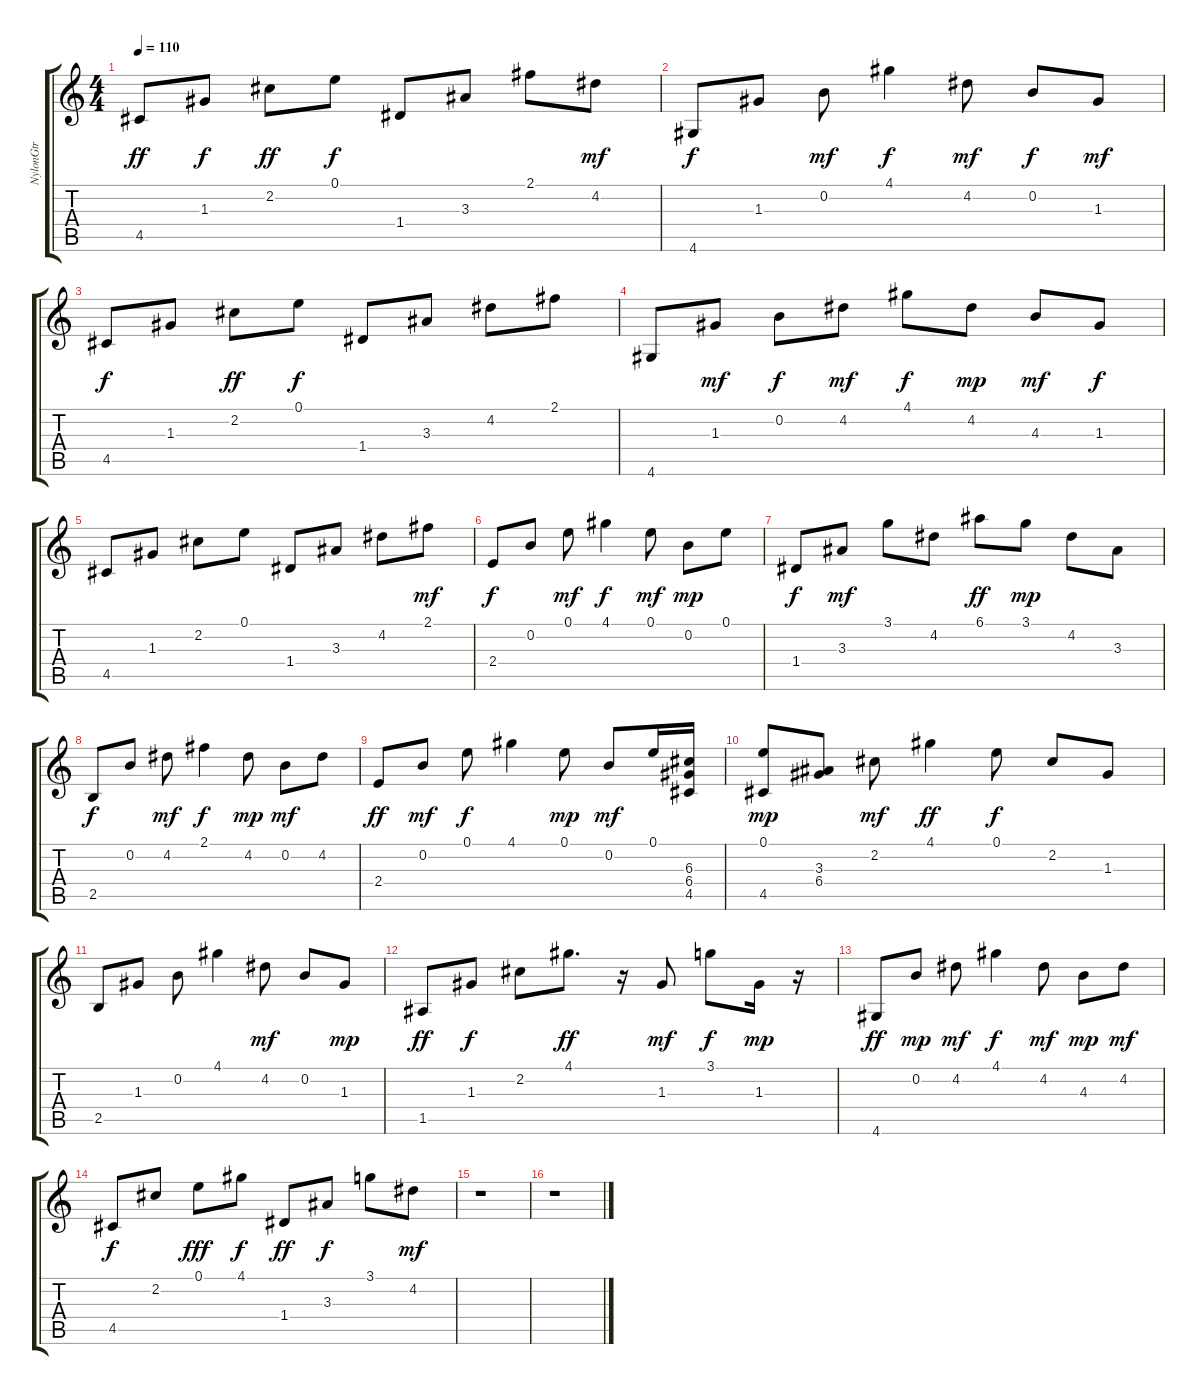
\track ("NylonGtr" "NylonGtr") {instrument acousticguitarnylon}
\staff {score tabs}
\tuning (E4 B3 G3 D3 A2 E2) {hide}
\ts (4 4)
\tempo 110
\clef g2
\ks c
4.5.8{dy ff} 1.3.8{dy f} 2.2.8{dy ff} 0.1.8{dy f} 1.4.8 3.3.8 2.1.8 4.2.8{dy mf} |
4.6.8{dy f} 1.3.8 0.2.8{dy mf} 4.1.4{dy f} 4.2.8{dy mf} 0.2.8{dy f} 1.3.8{dy mf} |
4.5.8{dy f} 1.3.8 2.2.8{dy ff} 0.1.8{dy f} 1.4.8 3.3.8 4.2.8 2.1.8 |
4.6.8 1.3.8{dy mf} 0.2.8{dy f} 4.2.8{dy mf} 4.1.8{dy f} 4.2.8{dy mp} 4.3.8{dy mf} 1.3.8{dy f} |
4.5.8 1.3.8 2.2.8 0.1.8 1.4.8 3.3.8 4.2.8 2.1.8{dy mf} |
2.4.8{dy f} 0.2.8 0.1.8{dy mf} 4.1.4{dy f} 0.1.8{dy mf} 0.2.8{dy mp} 0.1.8 |
1.4.8{dy f} 3.3.8{dy mf} 3.1.8 4.2.8 6.1.8{dy ff} 3.1.8{dy mp} 4.2.8 3.3.8 |
2.5.8{dy f} 0.2.8 4.2.8{dy mf} 2.1.4{dy f} 4.2.8{dy mp} 0.2.8{dy mf} 4.2.8 |
2.4.8{dy ff} 0.2.8{dy mf} 0.1.8{dy f} 4.1.4 0.1.8{dy mp} 0.2.8{dy mf} 0.1.16 (6.3 6.4 4.5).16 |
(0.1 4.5).8{dy mp} (3.3 6.4).8 2.2.8{dy mf} 4.1.4{dy ff} 0.1.8{dy f} 2.2.8 1.3.8 |
2.5.8 1.3.8 0.2.8 4.1.4 4.2.8{dy mf} 0.2.8 1.3.8{dy mp} |
1.5.8{dy ff} 1.3.8{dy f} 2.2.8 4.1.8{d dy ff} r.16 1.3.8{dy mf} 3.1.8{dy f} 1.3.16{dy mp} r.16 |
4.6.8{dy ff} 0.2.8{dy mp} 4.2.8{dy mf} 4.1.4{dy f} 4.2.8{dy mf} 4.3.8{dy mp} 4.2.8{dy mf} |
4.5.8{dy f} 2.2.8 0.1.8{dy fff} 4.1.8{dy f} 1.4.8{dy ff} 3.3.8{dy f} 3.1.8 4.2.8{dy mf} |
r.1 |
r.1
